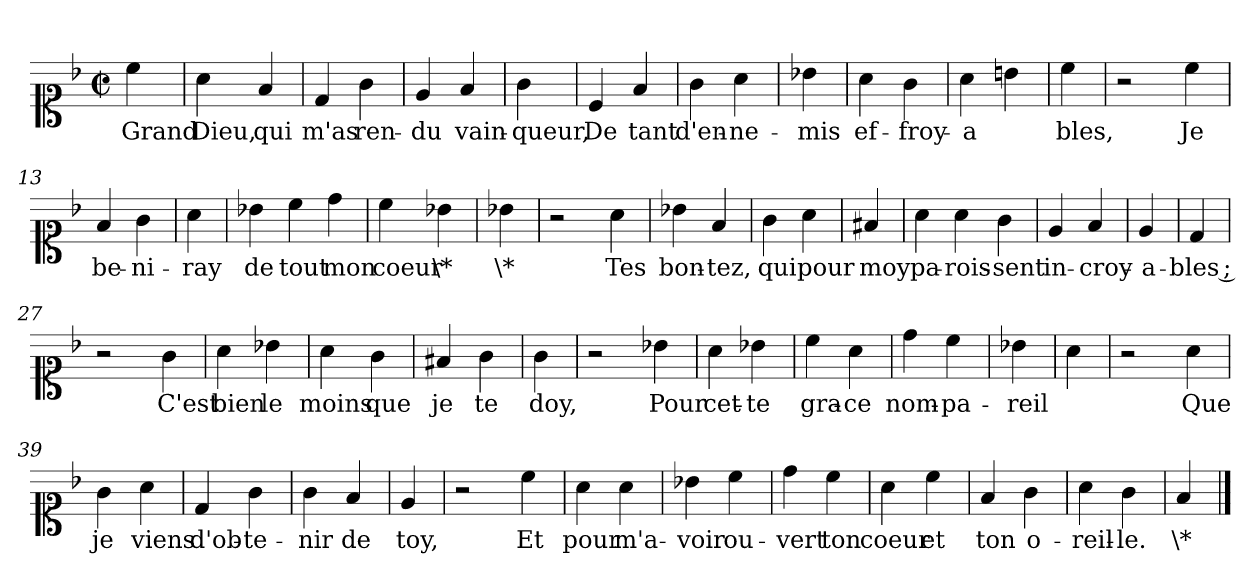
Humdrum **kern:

**kern	**text
*part1	*part1
*staff1	*staff1
*clefC1	*
*k[b-]	*
*F:	*
*M2/2	*
*met(c|)	*
=1	=1
4cc	Grand
=2	=2
4a	Dieu,
4f	qui
=3	=3
4d	m'as
4g	ren-
=4	=4
4e	-du
4f	vain-
=5	=5
4g	-queur,
=6	=6
4c	De
4f	tant
=7	=7
4g	d'en-
4a	-ne-
=8	=8
4b-X	-mis
=9	=9
4a	ef-
4g	-froy-
=10	=10
4a	-a-
4b	--
=11	=11
4cc	-bles,
=12	=12
2r	.
4cc	Je
=13	=13
4f	be-
4g	-ni-
=14	=14
4a	-ray
=15	=15
4b-X	de
4cc	tout
4dd	mon
=16	=16
4cc	coeur
4b-X	\*
=17	=17
4b-X	\*
=18	=18
2r	.
4a	Tes
=19	=19
4b-X	bon-
4f	-tez,
=20	=20
4g	qui
4a	pour
=21	=21
4f#X	moy
=22	=22
4a	pa-
4a	-rois-
4g	-sent
=24	=24
4e	in-
4f	-croy-
=25	=25
4e	-a-
=26	=26
4d	-bles ;
=27	=27
2r	.
4g	C'est
=28	=28
4a	bien
4b-X	le
=29	=29
4a	moins
4g	que
=30	=30
4f#X	je
4g	te
=31	=31
4g	doy,
=32	=32
2r	.
4b-X	Pour
=33	=33
4a	cet-
4b-X	-te
=34	=34
4cc	gra-
4a	-ce
=35	=35
4dd	nom-
4cc	-pa-
=36	=36
4b-X	-reil-
=37	=37
4a	--
=38	=38
2r	.
4a	Que
=39	=39
4g	je
4a	viens
=40	=40
4d	d'ob-
4g	-te-
=41	=41
4g	-nir
4f	de
=42	=42
4e	toy,
=43	=43
2r	.
4cc	Et
=44	=44
4a	pour
4a	m'a-
=45	=45
4b-X	-voir
4cc	ou-
=46	=46
4dd	-vert
4cc	ton
=47	=47
4a	coeur
4cc	et
=48	=48
4f	ton
4g	o-
=49	=49
4a	-reil-
4g	-le.
=50	=50
4f	\*
==	==
*-	*-
